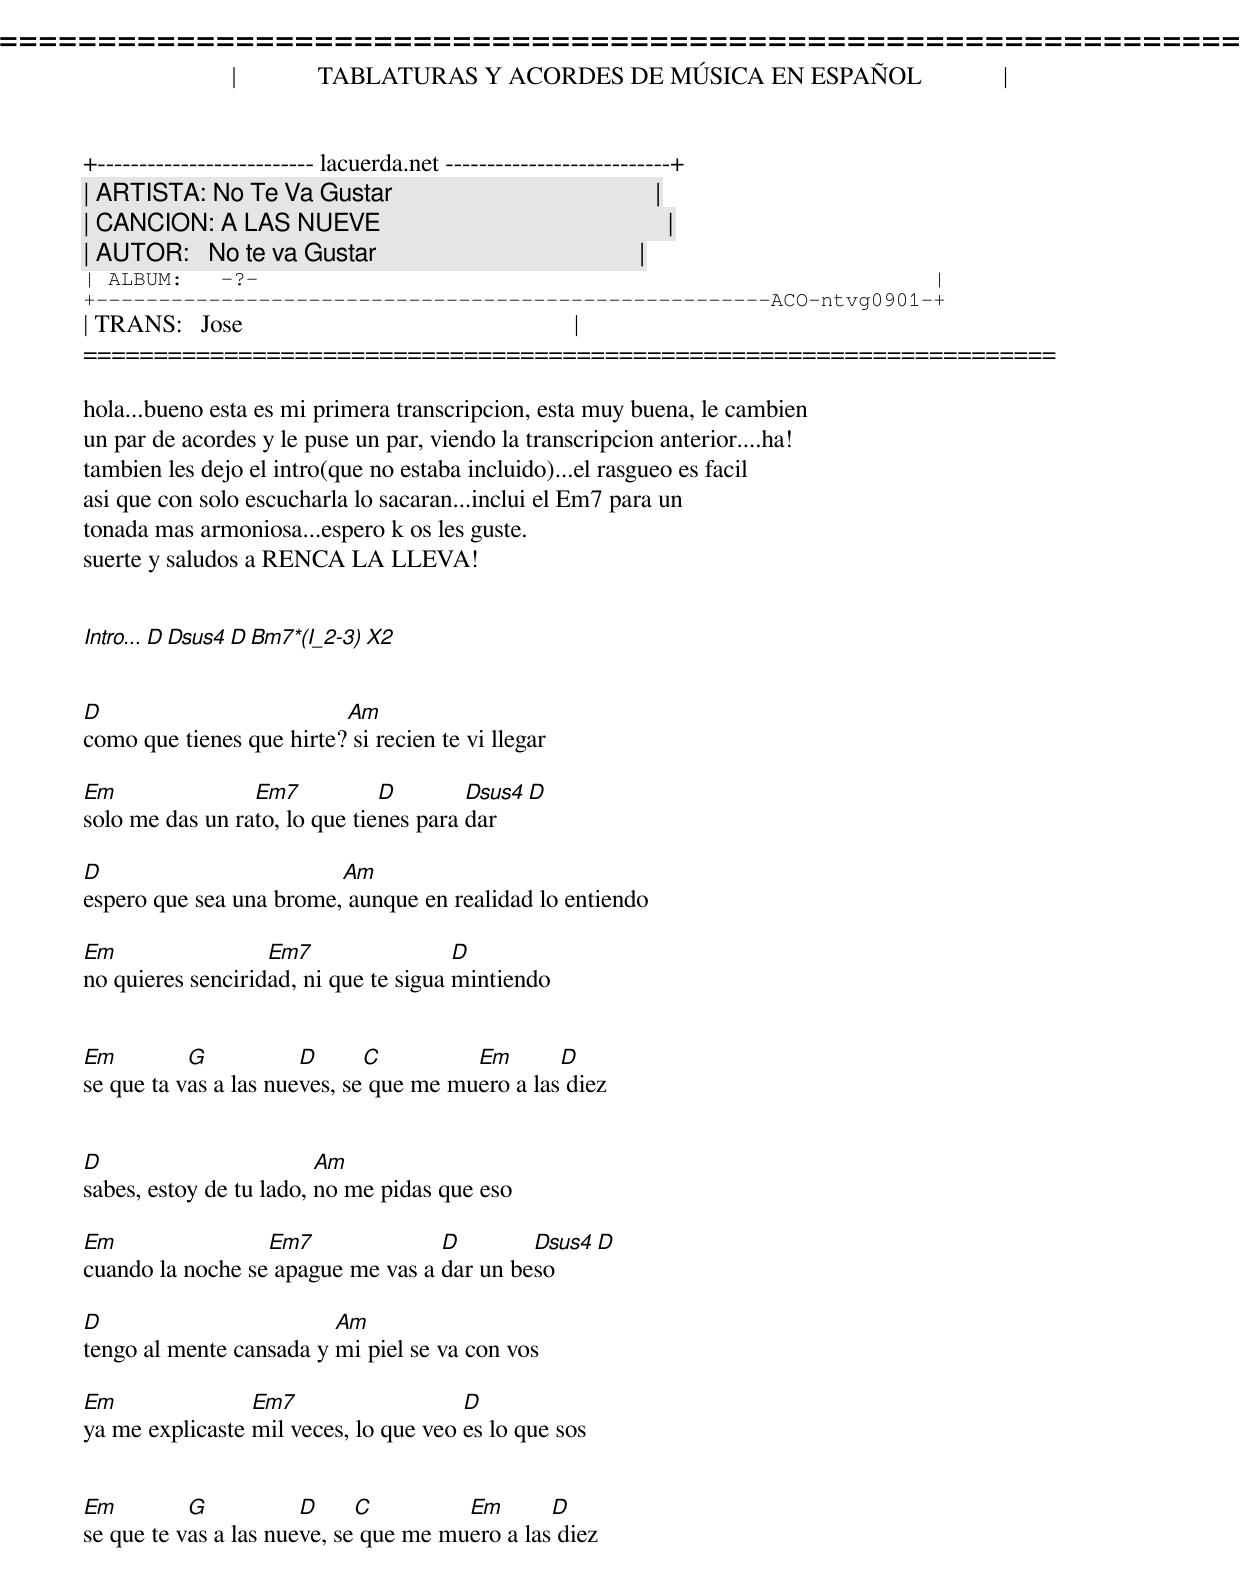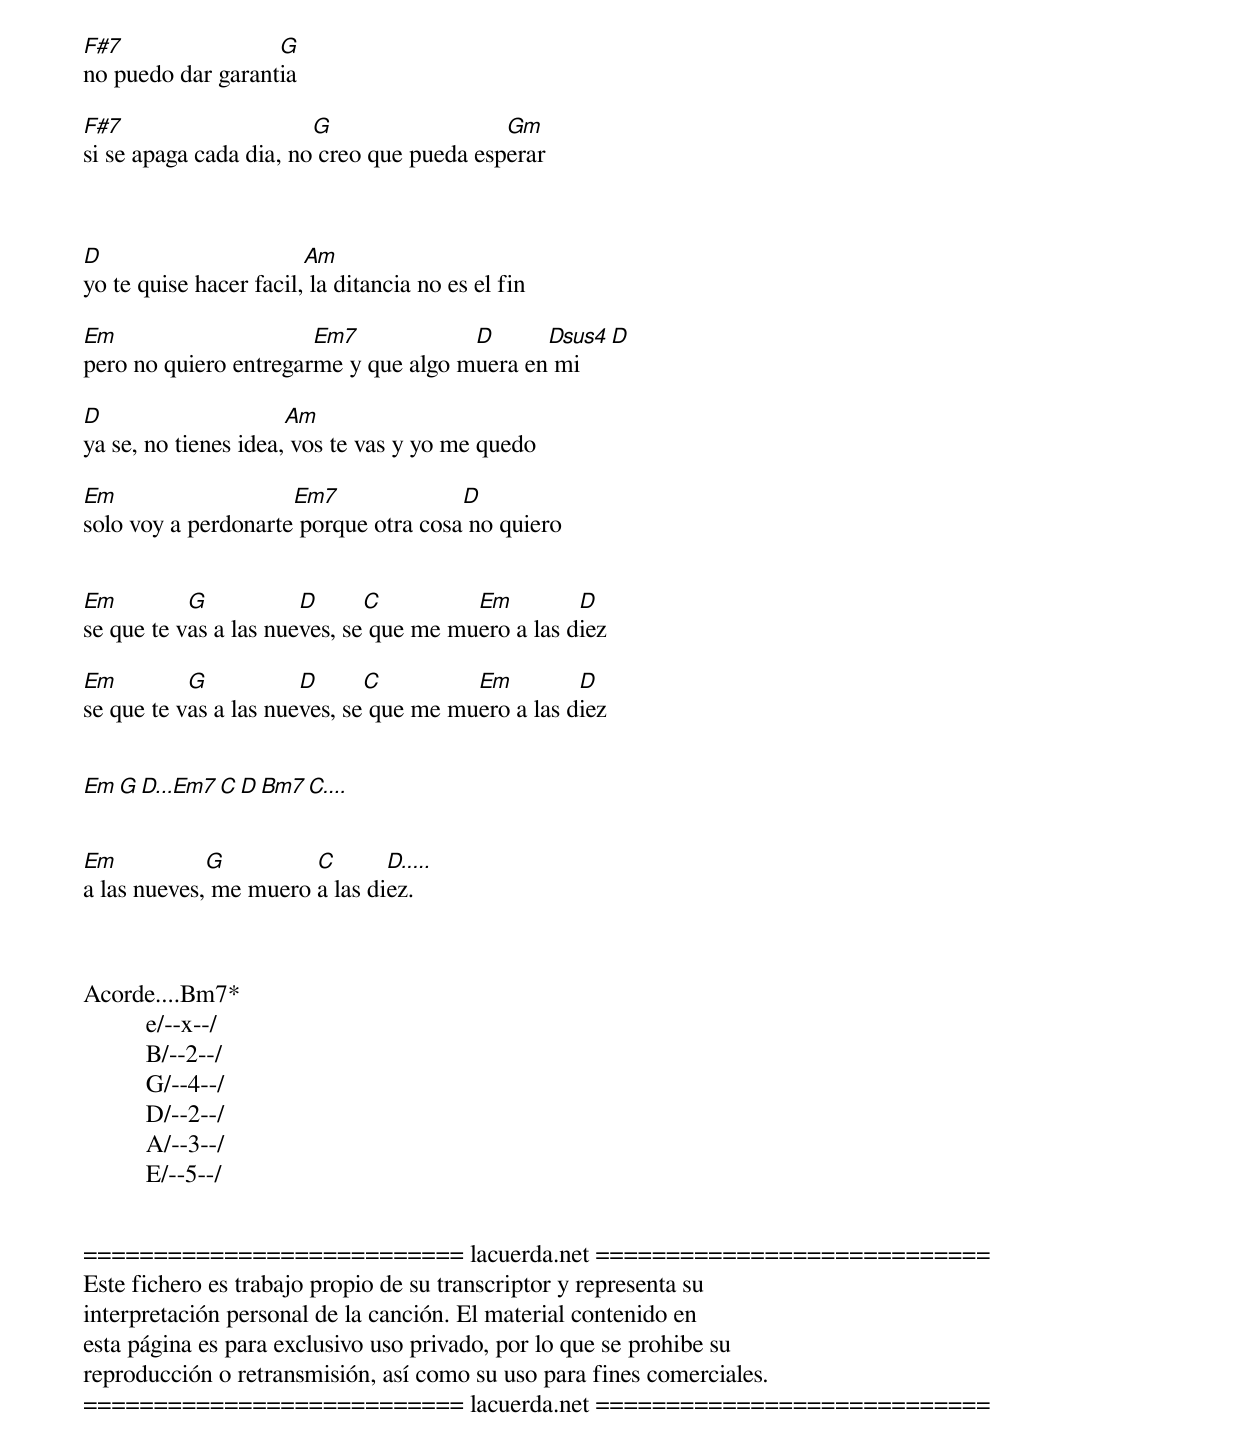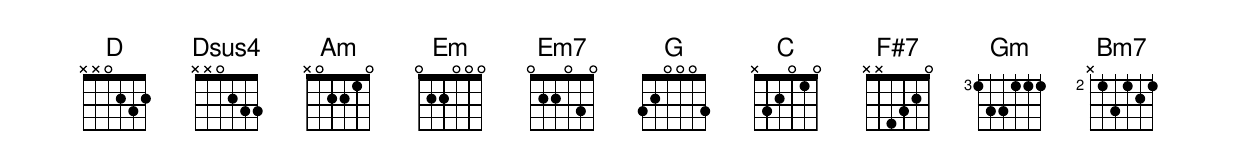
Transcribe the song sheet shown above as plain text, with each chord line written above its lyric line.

=====================================================================
|             TABLATURAS Y ACORDES DE MÚSICA EN ESPAÑOL             |
+-------------------------- lacuerda.net ---------------------------+
| ARTISTA: No Te Va Gustar                                          |
| CANCION: A LAS NUEVE                                              |
| AUTOR:   No te va Gustar                                          |
| ALBUM:   -?-                                                      |
+------------------------------------------------------ACO-ntvg0901-+
| TRANS:   Jose                                                     |
=====================================================================

hola...bueno esta es mi primera transcripcion, esta muy buena, le cambien
un par de acordes y le puse un par, viendo la transcripcion anterior....ha!
tambien les dejo el intro(que no estaba incluido)...el rasgueo es facil
asi que con solo escucharla lo sacaran...inclui el Em7 para un
tonada mas armoniosa...espero k os les guste.
suerte y saludos a RENCA LA LLEVA!


Intro... D Dsus4 D Bm7*(I_2-3) X2


D                         Am
como que tienes que hirte? si recien te vi llegar

Em               Em7           D        Dsus4 D
solo me das un rato, lo que tienes para dar

D                        Am
espero que sea una brome, aunque en realidad lo entiendo

Em                 Em7                 D
no quieres senciridad, ni que te sigua mintiendo


Em         G           D      C         Em       D
se que ta vas a las nueves, se que me muero a las diez


D                        Am
sabes, estoy de tu lado, no me pidas que eso

Em                Em7              D        Dsus4 D
cuando la noche se apague me vas a dar un beso

D                        Am
tengo al mente cansada y mi piel se va con vos

Em               Em7                   D
ya me explicaste mil veces, lo que veo es lo que sos


Em         G           D     C         Em       D
se que te vas a las nueve, se que me muero a las diez


F#7                G
no puedo dar garantia

F#7                     G                  Gm
si se apaga cada dia, no creo que pueda esperar



D                       Am
yo te quise hacer facil, la ditancia no es el fin

Em                     Em7            D      Dsus4 D
pero no quiero entregarme y que algo muera en mi

D                     Am
ya se, no tienes idea, vos te vas y yo me quedo

Em                   Em7              D
solo voy a perdonarte porque otra cosa no quiero


Em         G           D      C         Em         D
se que te vas a las nueves, se que me muero a las diez

Em         G           D      C         Em         D
se que te vas a las nueves, se que me muero a las diez


Em G D...Em7 C D Bm7 C....


Em           G         C       D.....
a las nueves, me muero a las diez.



Acorde....Bm7*
          e/--x--/
          B/--2--/
          G/--4--/
          D/--2--/
          A/--3--/
          E/--5--/


=========================== lacuerda.net ============================
Este fichero es trabajo propio de su transcriptor y representa su
interpretación personal de la canción. El material contenido en
esta página es para exclusivo uso privado, por lo que se prohibe su
reproducción o retransmisión, así como su uso para fines comerciales.
=========================== lacuerda.net ============================
